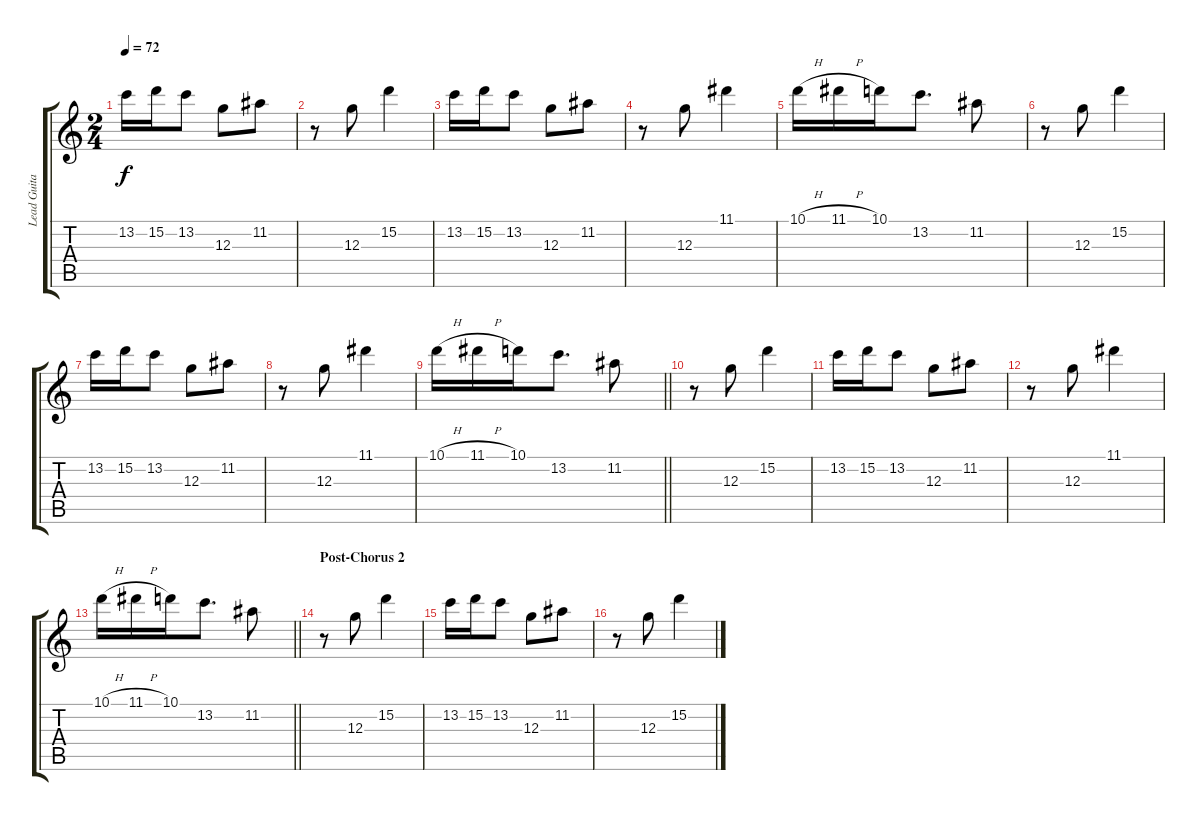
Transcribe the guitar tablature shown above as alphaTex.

\track ("Lead Guitar" "Lead Guita") {instrument electricguitarclean}
\staff {score tabs}
\tuning (E4 B3 G3 D3 A2 E2) {hide}
\ts (2 4)
\tempo 72
\clef g2
\ks c
13.2.16{dy f} 15.2.16 13.2.8 12.3.8 11.2.8 |
r.8 12.3.8 15.2.4 |
13.2.16 15.2.16 13.2.8 12.3.8 11.2.8 |
r.8 12.3.8 11.1.4 |
10.1{h}.16 11.1{h}.16 10.1.16 13.2.8{d} 11.2.8 |
r.8 12.3.8 15.2.4 |
13.2.16 15.2.16 13.2.8 12.3.8 11.2.8 |
r.8 12.3.8 11.1.4 |
\barLineRight lightlight
10.1{h}.16 11.1{h}.16 10.1.16 13.2.8{d} 11.2.8 |
r.8 12.3.8 15.2.4 |
13.2.16 15.2.16 13.2.8 12.3.8 11.2.8 |
r.8 12.3.8 11.1.4 |
\barLineRight lightlight
10.1{h}.16 11.1{h}.16 10.1.16 13.2.8{d} 11.2.8 |
\section ("" "Post-Chorus 2")
r.8 12.3.8 15.2.4 |
13.2.16 15.2.16 13.2.8 12.3.8 11.2.8 |
r.8 12.3.8 15.2.4
